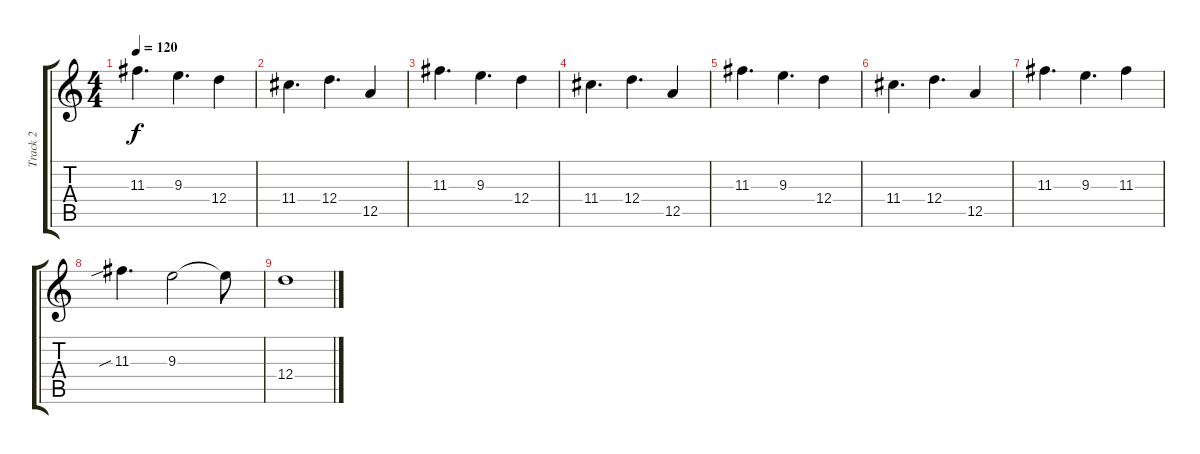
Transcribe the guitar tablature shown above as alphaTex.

\track ("Track 2" "Track 2") {instrument distortionguitar}
\staff {score tabs}
\tuning (E4 B3 G3 D3 A2 E2) {hide}
\ts (4 4)
\tempo 120
\clef g2
\ks c
11.3.4{d dy f} 9.3.4{d} 12.4.4 |
11.4.4{d} 12.4.4{d} 12.5.4 |
11.3.4{d} 9.3.4{d} 12.4.4 |
11.4.4{d} 12.4.4{d} 12.5.4 |
11.3.4{d} 9.3.4{d} 12.4.4 |
11.4.4{d} 12.4.4{d} 12.5.4 |
11.3.4{d} 9.3.4{d} 11.3.4 |
11.3{sib}.4{d} 9.3.2 9.3{t}.8 |
12.4.1
